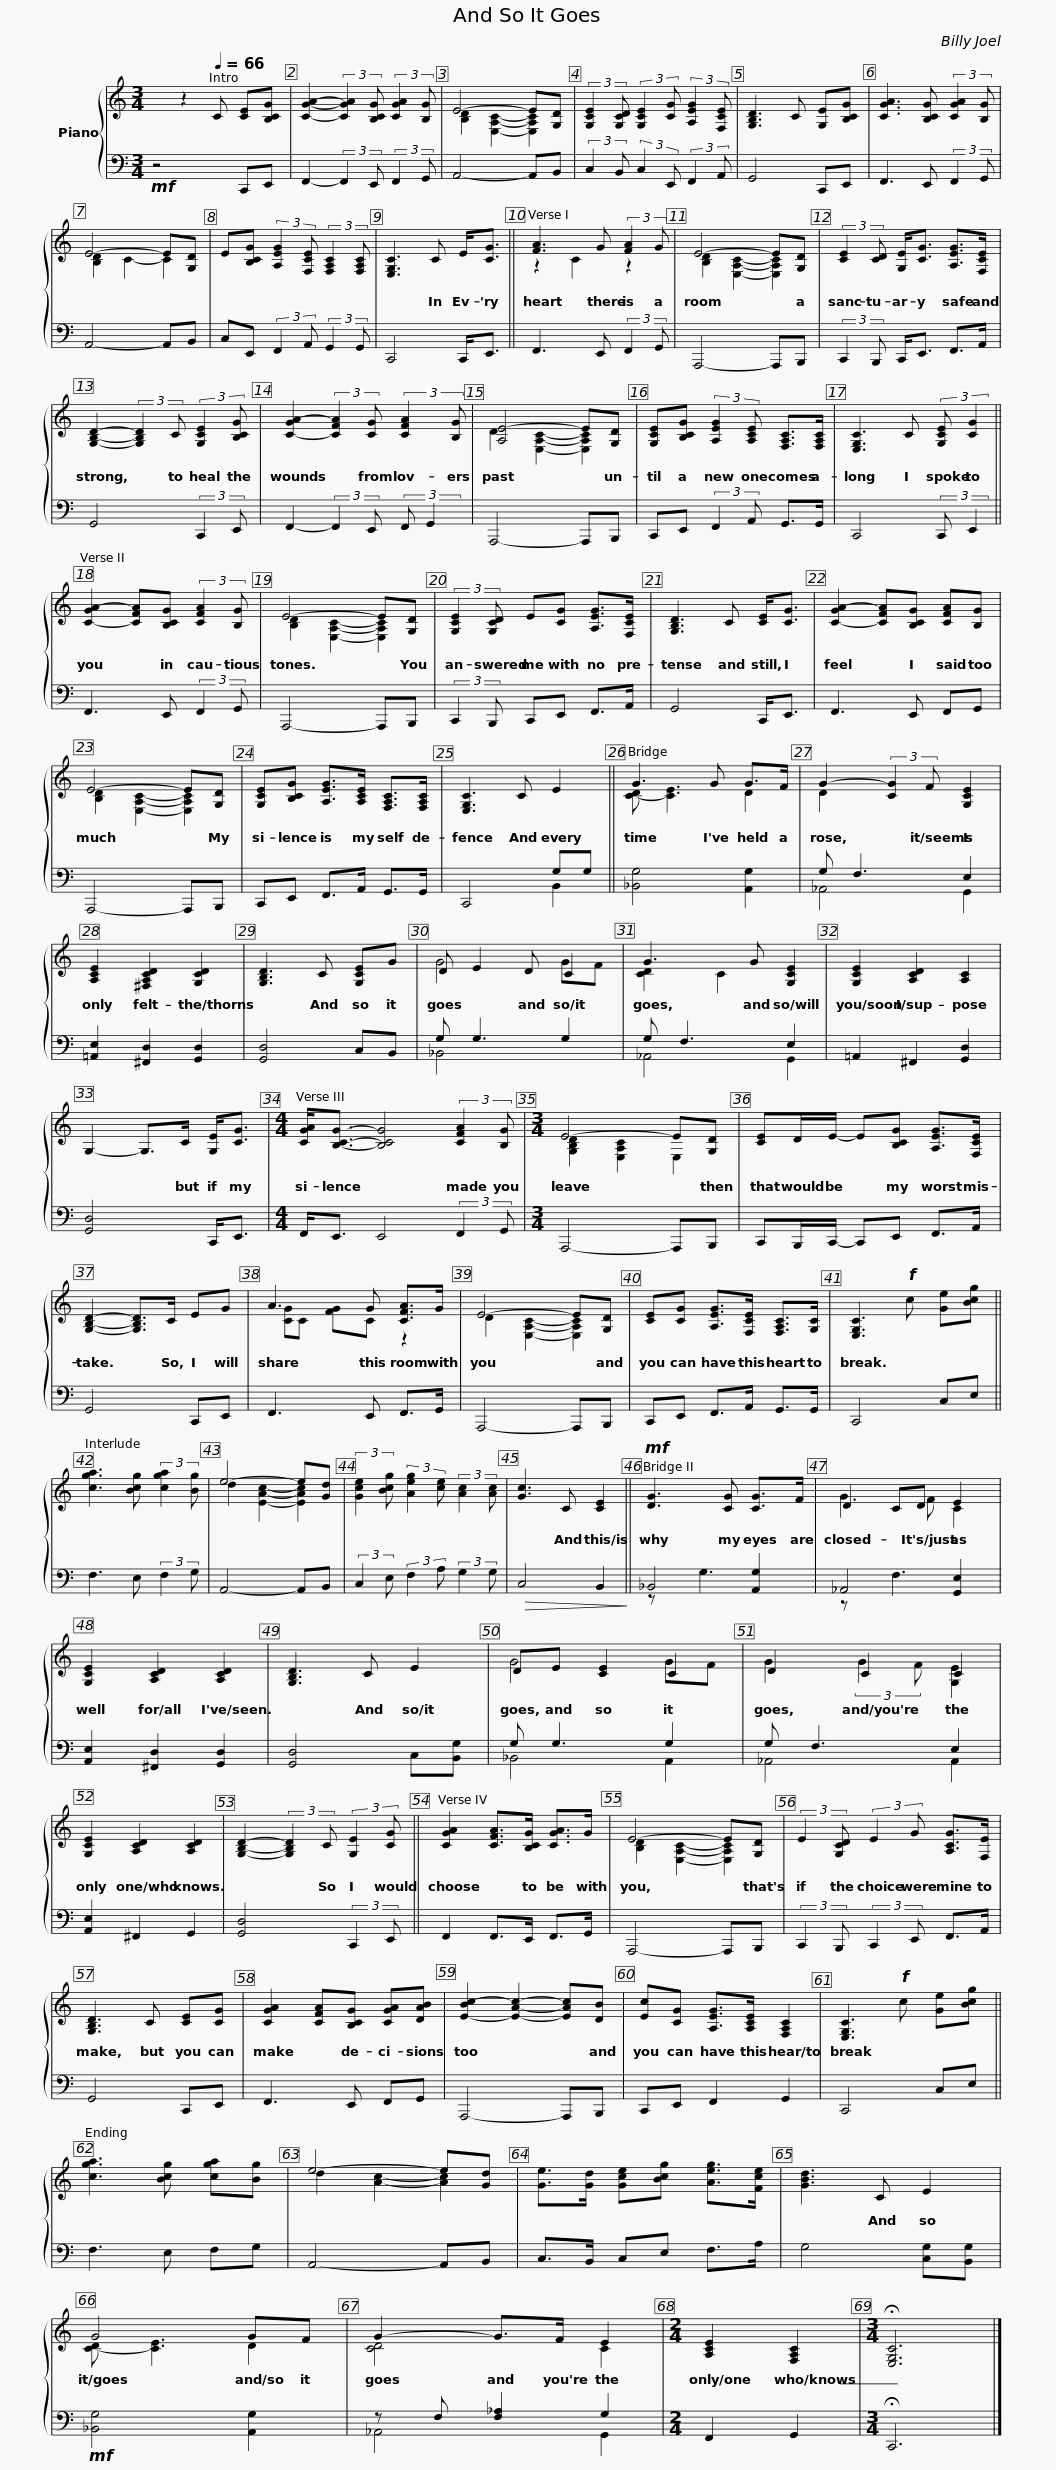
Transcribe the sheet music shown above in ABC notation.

X:1
%%score { ( 1 3 ) | ( 2 4 ) }
L:1/8
M:3/4
I:linebreak $
K:C
V:1 treble
V:3 treble
V:2 bass
V:4 bass
V:1
 x z2[Q:1/4=66] C [CE][B,CG] | [CGA]2- (3:2:2[CGA]2 [B,CG] (3:2:2[CGA]2 [B,G] | E4- E[G,D] | (3:2:2[G,CE]2 [G,CD] (3:2:2[G,CE]2 [CG] (3:2:2[A,EG]2 [F,CE] |$ [G,B,D]3 C [G,E][B,CG] | %5
 [CGA]3 [B,CG] (3:2:2[CGA]2 [B,G] | E4- E[G,D] | E[B,CG] (3:2:2[A,EG]2 [F,CE] (3:2:2[F,A,C]2 [F,A,C] | [E,G,C]3 C E<[CG] ||$ [FA]3 G (3:2:2[FA]2 G | %10
 E4- E[G,D] | (3:2:2[CE]2 [CD] [G,E]<[CG] [A,EG]>[F,CE] | [G,B,D]2- (3:2:2[G,B,D]2 C (3:2:2[G,CE]2 [B,CG] |$ [C-GA-]2 (3:2:2[CFA]2 [CG] (3:2:2[CFA]2 [B,G] | [A,E-]4 E[G,D] | %15
 [G,CE][B,CG] (3:2:2[A,EG]2 [A,CE] [F,A,C]>[F,A,C] | [E,G,C]3 C (3:2:2[G,CE] [CG]2 ||$ [C-GA-]2 [CFA][B,CG] (3:2:2[CFA]2 [B,G] | E4- E[G,D] | (3:2:2[G,CE]2 [G,CD] E[CG] [A,EG]>[F,CE] | %20
 [G,B,D]3 C [CE]<[CG] |$ [C-GA-]2 [CFA][B,CG] [CFA][B,G] | E4- E[G,D] | [G,CE][B,CG] [A,EG]>[A,CE] [F,A,C]>[F,A,C] | [E,G,C]3 C E2 ||$ %25
 G3 G G>F | G2- (3:2:2[CG]2 F [G,CE]2 | [A,CE]2 [^F,A,CD]2 [G,CD]2 | [G,B,D]3 C [G,CE]G | D E2 D C2 |$ %30
 G3 G [G,CE]2 | [G,CE]2 [A,CD]2 [A,C]2 | G,2- G,>C [G,E]<[CG] |[M:4/4] [CGA]<[B,CG]- [B,CG]4 (3:2:2[CFA]2 [B,G] |$[M:3/4] E4- E[G,D] | %35
 [CE]D/E/- E[B,CG] [A,EG]>[F,CE] | [G,B,D]2- [G,B,D]>C EG |$ A3 G [CFA]>G | E4- E[G,D] | [CE][CG] [A,EG]>[F,CE] [F,A,C]>[G,C] | %40
 [E,G,C]3!f! c [Ge][Bcg] ||$ [cga]3 [Bcg] (3:2:2[cga]2 [Bg] | e4- e[Gd] | (3:2:2[Gce]2 [Bcg] (3:2:2[Aeg]2 [ce] (3:2:2[Ac]2 [Ac] | [Gc]3 C [CE]2 || %45
!mf! [DG]3 [CG] [CG]>F |$ D2 CD E2 | [G,CE]2 [A,CD]2 [A,CD]2 | [G,B,D]3 C E2 | DE [CE]2 C2 | %50
 D2 C2 C2 |$ [G,CE]2 [A,CD]2 [A,CD]2 | [G,B,D]2- (3:2:2[G,B,D]2 C (3:2:2[G,E]2 [CG] || [CGA]2 [CFA]>[B,CG] [CGA]>G | E4- E[G,D] |$ %55
 (3:2:2E2 [G,CD] (3:2:2E2 G [A,CG]>[F,E] | [G,B,D]3 C [CE][CG] | [CGA]2 [CFA][B,CG] [CGA][DAB] | [E-Bc-]2 [EAc]2- [EAc][DB] |$ [Ec][CG] [A,EG]>[A,CE] [F,A,C]2 | %60
 [E,G,C]3!f! c [Ge][Bcg] || [cga]3 [Bcg] [cga][Bg] | e4- e[Gd] | [Ge]>[Gd] [Gce][Bcg] [Aeg]>[Fce] |$ [GBd]3 C E2 | %65
 G4 GF | G2- G>F E2 |[M:2/4] [A,CE]2 [F,A,C]2 |[M:3/4] !fermata![E,G,C]6 |] %69
V:2
!mf! z4 C,,E,, | F,,2- (3:2:2F,,2 E,, (3:2:2F,,2 G,, | A,,4- A,,B,, | (3:2:2C,2 B,, (3:2:2C,2 E,, (3:2:2F,,2 A,, |$ G,,4 C,,E,, | %5
 F,,3 E,, (3:2:2F,,2 G,, | A,,4- A,,B,, | C,E,, (3:2:2F,,2 A,, (3:2:2G,,2 G,, | C,,4 C,,<E,, ||$ F,,3 E,, (3:2:2F,,2 G,, | %10
 A,,,4- A,,,B,,, | (3:2:2C,,2 B,,, C,,<E,, F,,>A,, | G,,4 (3:2:2C,,2 E,, |$ F,,2- (3:2:2F,,2 E,, (3:2:2F,, G,,2 | A,,,4- A,,,B,,, | %15
 C,,E,, (3:2:2F,,2 A,, G,,>G,, | C,,4 (3:2:2C,, E,,2 ||$ F,,3 E,, (3:2:2F,,2 G,, | A,,,4- A,,,B,,, | (3:2:2C,,2 B,,, C,,E,, F,,>A,, | %20
 G,,4 C,,<E,, |$ F,,3 E,, F,,G,, | A,,,4- A,,,B,,, | C,,E,, F,,>A,, G,,>G,, | C,,4 G,G, ||$ %25
 [_B,,G,]4 [A,,G,]2 | G, F,3 E,2 | [=A,,E,]2 [^F,,D,]2 [G,,D,]2 | [G,,D,]4 C,B,, | G, G,3 G,2 |$ %30
 G, F,3 E,2 | =A,,2 ^F,,2 [G,,D,]2 | [G,,D,]4 C,,<E,, |[M:4/4] F,,<E,, E,,4 (3:2:2F,,2 G,, |$[M:3/4] A,,,4- A,,,B,,, | %35
 C,,B,,,/C,,/- C,,E,, F,,>A,, | G,,4 C,,E,, |$ F,,3 E,, F,,>G,, | A,,,4- A,,,B,,, | C,,E,, F,,>A,, G,,>G,, | %40
 C,,4 C,E, ||$ F,3 E, (3:2:2F,2 G, | A,,4- A,,B,, | (3:2:2C,2 E, (3:2:2F,2 A, (3:2:2G,2 G, |!>(! C,4 B,,2!>)! || %45
 _B,,4 [A,,G,]2 |$ _A,,4 [G,,E,]2 | [A,,E,]2 [^F,,D,]2 [G,,D,]2 | [G,,D,]4 C,[B,,G,] | G, G,3 G,2 | %50
 G, F,3 E,2 |$ [A,,E,]2 ^F,,2 G,,2 | [G,,D,]4 (3:2:2C,,2 E,, || F,,2 F,,>E,, F,,>G,, | A,,,4- A,,,B,,, |$ %55
 (3:2:2C,,2 B,,, (3:2:2C,,2 E,, F,,>A,, | G,,4 C,,E,, | F,,3 E,, F,,G,, | A,,,4- A,,,B,,, |$ C,,E,, F,,2 G,,2 | %60
 C,,4 C,E, || F,3 E, F,G, | A,,4- A,,B,, | C,>B,, C,E, F,>A, |$ G,4 [C,G,][B,,G,] | %65
!mf! [_B,,G,]4 [A,,G,]2 | z F, [F,_A,]2 G,2 |[M:2/4] F,,2 G,,2 |[M:3/4] !fermata!C,,6 |] %69
V:3
 x6 | x6 | [B,D]2 [E,A,C]2- [E,A,C]2 | x6 |$ x6 | %5
 x6 | [B,D]2 C2- C2 | x6 | x6 ||$ z2 C2 z2 | %10
 [B,D]2 [E,A,C]2- [E,A,C]2 | x6 | x6 |$ x6 | D2 [E,A,C]2- [E,A,C]2 | %15
 x6 | x6 ||$ x6 | [B,D]2 [E,A,C]2- [E,A,C]2 | x6 | %20
 x6 |$ x6 | [B,D]2 [E,A,C]2- [E,A,C]2 | x6 | x6 ||$ %25
 [C-D] [CE]3 D2 | D2 x4 | x6 | x6 | G4 GF |$ %30
 [CD]2 C2 x2 | x6 | x6 |[M:4/4] x8 |$[M:3/4] [G,B,D]2 [E,A,C]2 E,2 | %35
 x6 | x6 |$ [CG]C [FG]C z2 | D2 [E,A,C]2- [E,A,C]2 | x6 | %40
 x6 ||$ x6 | d2 [EAc]2- [EAc]2 | x6 | x6 || %45
 x6 |$ G3 F C2 | x6 | x6 | G4 GF | %50
 G2 (3:2:2G2 F [G,E]2 |$ x6 | x6 || x6 | [B,D]2 [E,A,C]2- [E,A,C]2 |$ %55
 x6 | x6 | x6 | x6 |$ x6 | %60
 x6 || x6 | d2 [Ac]2- [Ac]2 | x6 |$ x6 | %65
 [C-D] [CE]3 D2 | [CD]4 C2 |[M:2/4] x4 |[M:3/4] x6 |] %69
V:4
 x6 | x6 | x6 | x6 |$ x6 | %5
 x6 | x6 | x6 | x6 ||$ x6 | %10
 x6 | x6 | x6 |$ x6 | x6 | %15
 x6 | x6 ||$ x6 | x6 | x6 | %20
 x6 |$ x6 | x6 | x6 | x4 B,,2 ||$ %25
 x6 | _A,,4 G,,2 | x6 | x6 | _B,,4 x2 |$ %30
 _A,,4 G,,2 | x6 | x6 |[M:4/4] x8 |$[M:3/4] x6 | %35
 x6 | x6 |$ x6 | x6 | x6 | %40
 x6 ||$ x6 | x6 | x6 | x6 || %45
 z x G,3 x |$ z x F,3 x | x6 | x6 | _B,,4 A,,2 | %50
 _A,,4 A,,2 |$ x6 | x6 || x6 | x6 |$ %55
 x6 | x6 | x6 | x6 |$ x6 | %60
 x6 || x6 | x6 | x6 |$ x6 | %65
 x6 | _A,,4 G,,2 |[M:2/4] x4 |[M:3/4] x6 |] %69
